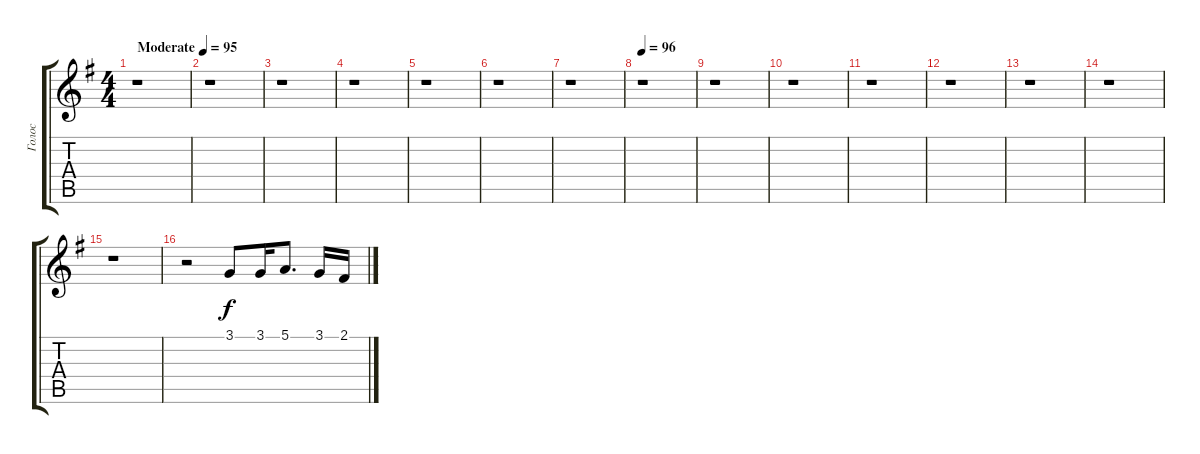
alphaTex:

\track ("Голос" "Голос") {instrument lead6voice}
\staff {score tabs}
\tuning (E4 B3 G3 D3 A2 E2) {hide}
\ts (4 4)
\tempo (95 "Moderate")
\clef g2
\ks eminor
r.1{dy f instrument lead6voice} |
r.1 |
r.1 |
r.1 |
r.1 |
r.1 |
r.1 |
\tempo 96
r.1 |
r.1 |
r.1 |
r.1 |
r.1 |
r.1 |
r.1 |
r.1 |
r.2 3.1.8 3.1.16 5.1.8{d} 3.1.16 2.1.16
